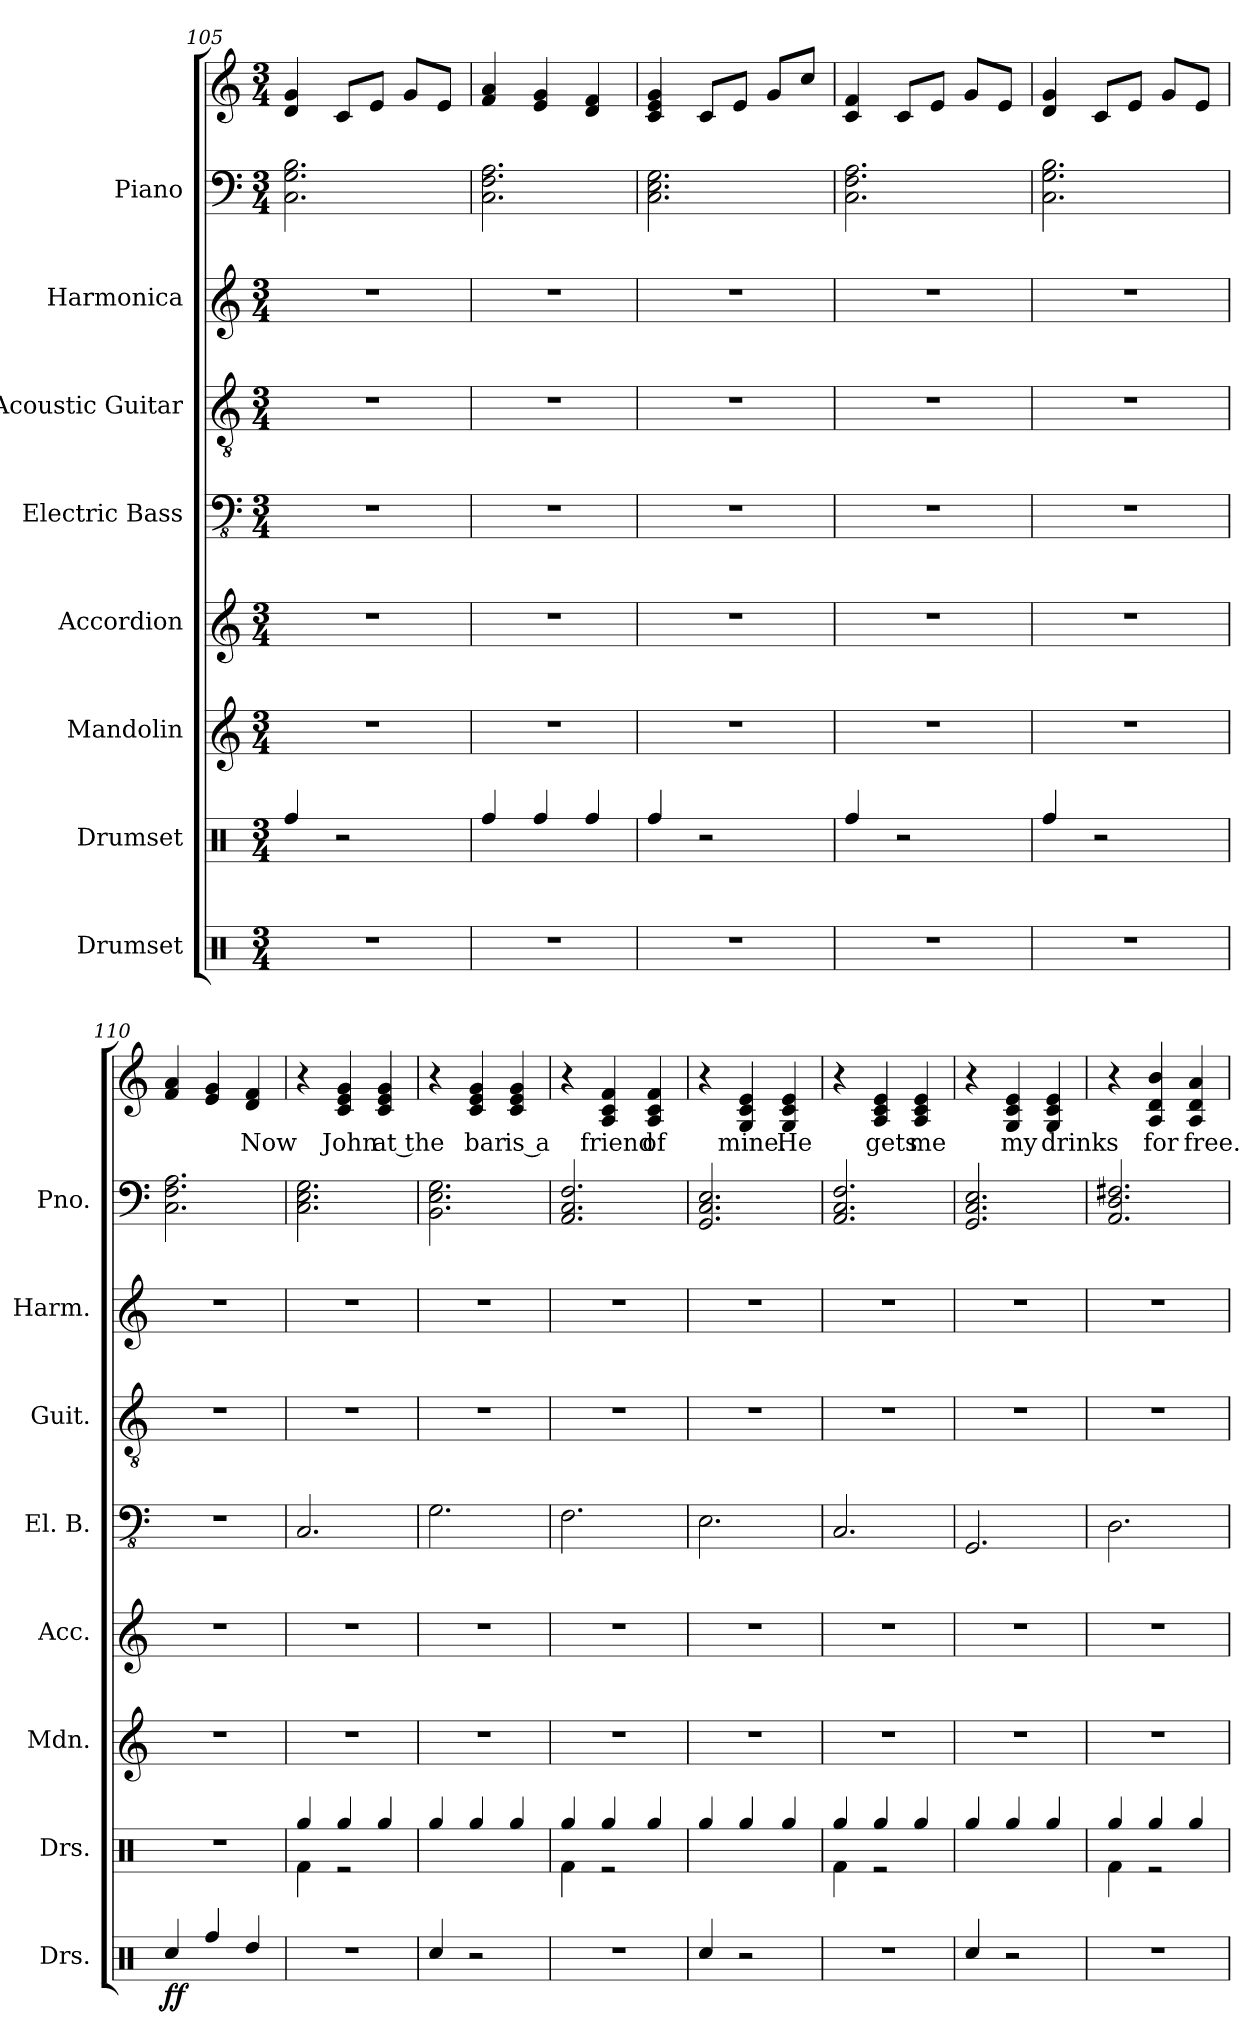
**kern	**dynam	**kern	**kern	**kern	**kern	**kern	**kern	**kern	**kern	**text
*part8	*part8	*part7	*part6	*part5	*part4	*part3	*part2	*part1	*part1	*part1
*staff9	*staff9	*staff8	*staff7	*staff6	*staff5	*staff4	*staff3	*staff2	*staff1	*staff1
*I"Drumset	*	*I"Drumset	*I"Mandolin	*I"Accordion	*I"Electric Bass	*I"Acoustic Guitar	*I"Harmonica	*I"Piano	*	*
*I'Drs.	*	*I'Drs.	*I'Mdn.	*I'Acc.	*I'El. B.	*I'Guit.	*I'Harm.	*I'Pno.	*	*
*clefX	*	*clefX	*clefG2	*clefG2	*clefFv4	*clefGv2	*clefG2	*clefF4	*clefG2	*
*k[]	*	*k[]	*k[]	*k[]	*k[]	*k[]	*k[]	*k[]	*k[]	*
*M3/4	*	*M3/4	*M3/4	*M3/4	*M3/4	*M3/4	*M3/4	*M3/4	*M3/4	*
=105	=105	=105	=105	=105	=105	=105	=105	=105	=105	=105
2.r	.	4Rff/	2.r	2.r	2.r	2.r	2.r	2.C\ 2.G\ 2.B\	4d/ 4g/	.
.	.	2r	.	.	.	.	.	.	8c/L	.
.	.	.	.	.	.	.	.	.	8e/J	.
.	.	.	.	.	.	.	.	.	8g/L	.
.	.	.	.	.	.	.	.	.	8e/J	.
=106	=106	=106	=106	=106	=106	=106	=106	=106	=106	=106
2.r	.	4Rff/	2.r	2.r	2.r	2.r	2.r	2.C\ 2.F\ 2.A\	4f/ 4a/	.
.	.	4Rff/	.	.	.	.	.	.	4e/ 4g/	.
.	.	4Rff/	.	.	.	.	.	.	4d/ 4f/	.
=107	=107	=107	=107	=107	=107	=107	=107	=107	=107	=107
2.r	.	4Rff/	2.r	2.r	2.r	2.r	2.r	2.C\ 2.E\ 2.G\	4c/ 4e/ 4g/	.
.	.	2r	.	.	.	.	.	.	8c/L	.
.	.	.	.	.	.	.	.	.	8e/J	.
.	.	.	.	.	.	.	.	.	8g/L	.
.	.	.	.	.	.	.	.	.	8cc/J	.
=108	=108	=108	=108	=108	=108	=108	=108	=108	=108	=108
2.r	.	4Rff/	2.r	2.r	2.r	2.r	2.r	2.C\ 2.F\ 2.A\	4c/ 4f/	.
.	.	2r	.	.	.	.	.	.	8c/L	.
.	.	.	.	.	.	.	.	.	8e/J	.
.	.	.	.	.	.	.	.	.	8g/L	.
.	.	.	.	.	.	.	.	.	8e/J	.
!!LO:PB:g=z
=109	=109	=109	=109	=109	=109	=109	=109	=109	=109	=109
2.r	.	4Rff/	2.r	2.r	2.r	2.r	2.r	2.C\ 2.G\ 2.B\	4d/ 4g/	.
.	.	2r	.	.	.	.	.	.	8c/L	.
.	.	.	.	.	.	.	.	.	8e/J	.
.	.	.	.	.	.	.	.	.	8g/L	.
.	.	.	.	.	.	.	.	.	8e/J	.
=110	=110	=110	=110	=110	=110	=110	=110	=110	=110	=110
!	!LO:DY:b	!	!	!	!	!	!	!	!	!
4Rcc/	ff	2.r	2.r	2.r	2.r	2.r	2.r	2.C\ 2.F\ 2.A\	4f/ 4a/	.
4Rff/	.	.	.	.	.	.	.	.	4e/ 4g/	.
4Rdd/	.	.	.	.	.	.	.	.	4d/ 4f/	Now
=111	=111	=111	=111	=111	=111	=111	=111	=111	=111	=111
*	*	*^	*	*	*	*	*	*	*	*
2.r	.	4Rgg/	4Rf\	2.r	2.r	2.CC/	2.r	2.r	2.C\ 2.E\ 2.G\	4r	.
.	.	4Rgg/	2r	.	.	.	.	.	.	4c/ 4e/ 4g/	John
.	.	4Rgg/	.	.	.	.	.	.	.	4c/ 4e/ 4g/	at the
*	*	*v	*v	*	*	*	*	*	*	*	*
=112	=112	=112	=112	=112	=112	=112	=112	=112	=112	=112
4Rcc/	.	4Rgg/	2.r	2.r	2.GG\	2.r	2.r	2.BB\ 2.E\ 2.G\	4r	.
2r	.	4Rgg/	.	.	.	.	.	.	4c/ 4e/ 4g/	bar
.	.	4Rgg/	.	.	.	.	.	.	4c/ 4e/ 4g/	is a
=113	=113	=113	=113	=113	=113	=113	=113	=113	=113	=113
*	*	*^	*	*	*	*	*	*	*	*
2.r	.	4Rgg/	4Rf\	2.r	2.r	2.FF\	2.r	2.r	2.AA/ 2.C/ 2.F/	4r	.
.	.	4Rgg/	2r	.	.	.	.	.	.	4A/ 4c/ 4f/	friend
.	.	4Rgg/	.	.	.	.	.	.	.	4A/ 4c/ 4f/	of
*	*	*v	*v	*	*	*	*	*	*	*	*
=114	=114	=114	=114	=114	=114	=114	=114	=114	=114	=114
4Rcc/	.	4Rgg/	2.r	2.r	2.EE\	2.r	2.r	2.GG/ 2.C/ 2.E/	4r	.
2r	.	4Rgg/	.	.	.	.	.	.	4G/ 4c/ 4e/	mine.
.	.	4Rgg/	.	.	.	.	.	.	4G/ 4c/ 4e/	He
!!LO:PB:g=z
=115	=115	=115	=115	=115	=115	=115	=115	=115	=115	=115
*	*	*^	*	*	*	*	*	*	*	*
2.r	.	4Rgg/	4Rf\	2.r	2.r	2.CC/	2.r	2.r	2.AA/ 2.C/ 2.F/	4r	.
.	.	4Rgg/	2r	.	.	.	.	.	.	4A/ 4c/ 4e/	gets
.	.	4Rgg/	.	.	.	.	.	.	.	4A/ 4c/ 4e/	me
*	*	*v	*v	*	*	*	*	*	*	*	*
=116	=116	=116	=116	=116	=116	=116	=116	=116	=116	=116
4Rcc/	.	4Rgg/	2.r	2.r	2.GGG/	2.r	2.r	2.GG/ 2.C/ 2.E/	4r	.
2r	.	4Rgg/	.	.	.	.	.	.	4G/ 4c/ 4e/	my
.	.	4Rgg/	.	.	.	.	.	.	4G/ 4c/ 4e/	drinks
=117	=117	=117	=117	=117	=117	=117	=117	=117	=117	=117
*	*	*^	*	*	*	*	*	*	*	*
2.r	.	4Rgg/	4Rf\	2.r	2.r	2.DD\	2.r	2.r	2.AA/ 2.D/ 2.F#X/	4r	.
.	.	4Rgg/	2r	.	.	.	.	.	.	4A/ 4d/ 4b/	for
.	.	4Rgg/	.	.	.	.	.	.	.	4A/ 4d/ 4a/	free.
*	*	*v	*v	*	*	*	*	*	*	*	*
=	=	=	=	=	=	=	=	=	=	=
*-	*-	*-	*-	*-	*-	*-	*-	*-	*-	*-
